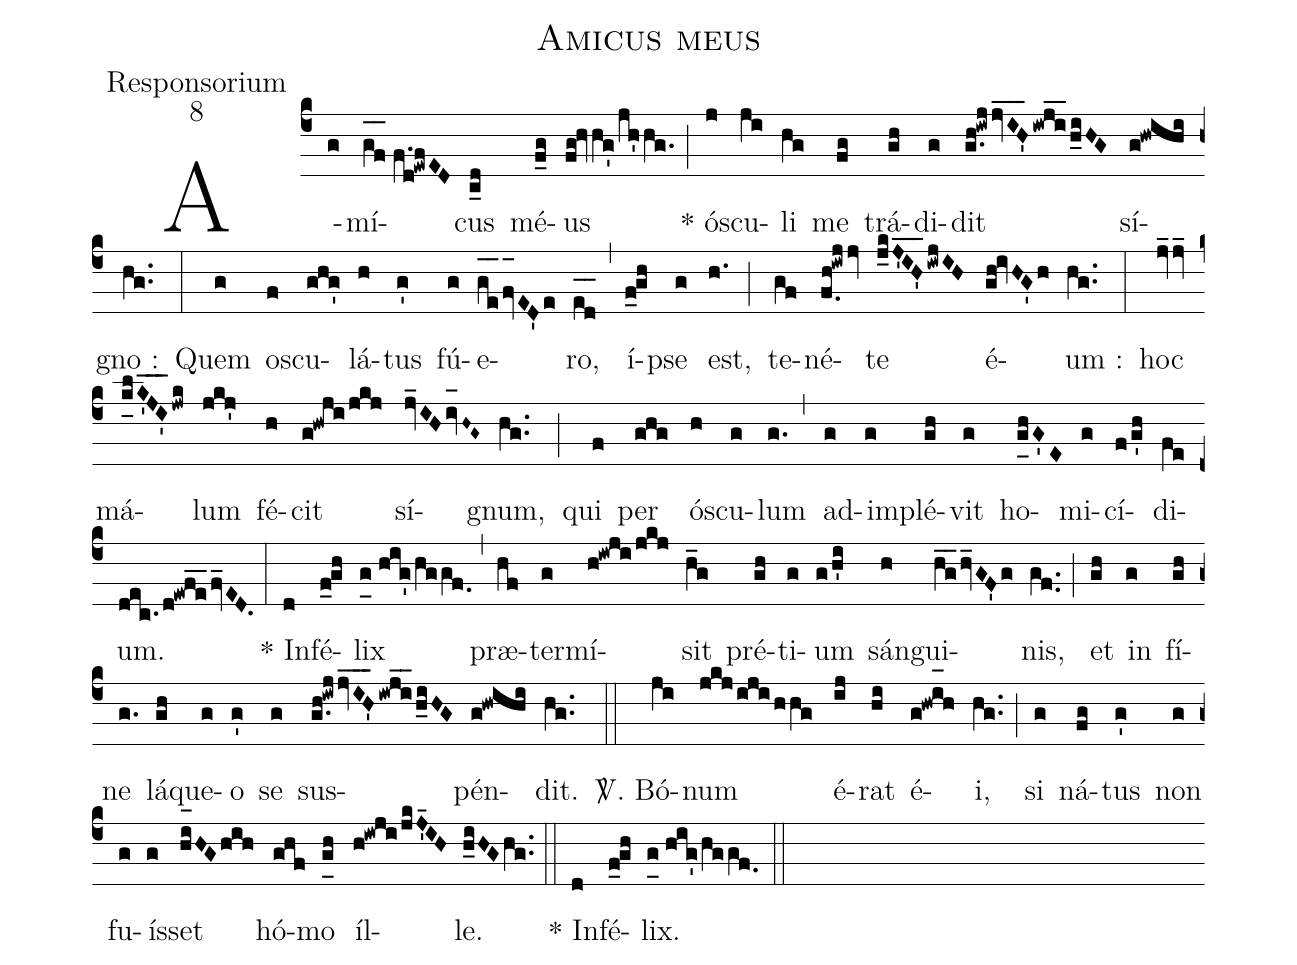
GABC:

name:Amicus meus;
office-part:Responsorium;
mode:8;
%%
(c4) A(g)mí(g_[oh:h]f_[oh:h]//f.d!ewfED)cus(c_d) mé(f_g)us(fg!hvhg'/jh'hg.) (;) * ó(j)scu(ji)li(hg) me(fg) trá(gh)di(g)dit(g.h!iwj/jv_I_H'_3/!iwj_i_/h_iHG) sí(g!hwihi)gno :(hg..) (:) Quem(g) o(f)scu(ghg')lá(h)tus(g') fú(g)e([oh:h{]g_e_2/fv_[oh:}]ED'e)ro,(e_[oh:h]d_[oh:h]) (,) í(f_0!gh)pse(g) est,(h.) (;) te(gf)né(f.0h!iwjjv)te(j_kJ'IH'___/iwjIH) é(gh!ivHG'h)um :(hg..) (:) hoc(jv_jv_) má(k_[uh:l]lK'JI'___/jwk)lum(jkj') fé(h)cit(g!hwji/jkj) sí(jv_IH/iv_[oh:h]H~G~)gnum,(hg..) (;) qui(f) per(ghg) ó(h)scu(g)lum(g.) (,) ad(g)im(g)plé(gh)vit(g) ho(g_[uh:l]hG'E)mi(g)cí(f/g'h)di(fe)um.(dec./d!ewf_e_2/fv_ED.) (:) * In(d)fé(f_0!gh)lix(g_0[uh:l]//hig'/hggf.0) (,) præ(hf)ter(g)mí(h!iwji/jkj)sit(h_g) pré(gh)ti(g)um(g/h'i) sán(h)gui(h_g_2/hv_GF'g)nis,(gf..) (;) et(gh) in(g) fí(gh)ne(g.) lá(gh)que(g)o(g') se(g) sus(g.h!iwj/jv_I_H'_3/!iwj_i_/h_iHG)pén(g!hwihi)dit.(hg..) (::) <sp>V/</sp>. Bó(ji)num(jkj/iji/hhg) é(ij)rat(hi) é(g!hwi_[oh:h]h)i,(hg..) (;) si(g) ná(fg)tus(g') non(g) fu(g)ís(g)set(hi_[oh:h]HG/hih) hó(ghf)mo(g_[uh:l]h) íl(h!iwji/jkJ'_4IH)le.(h_iHGhg..) (::) * In(d)fé(f_0!gh)lix.(g_0[uh:l]//hig'/hggf.0) (::)
